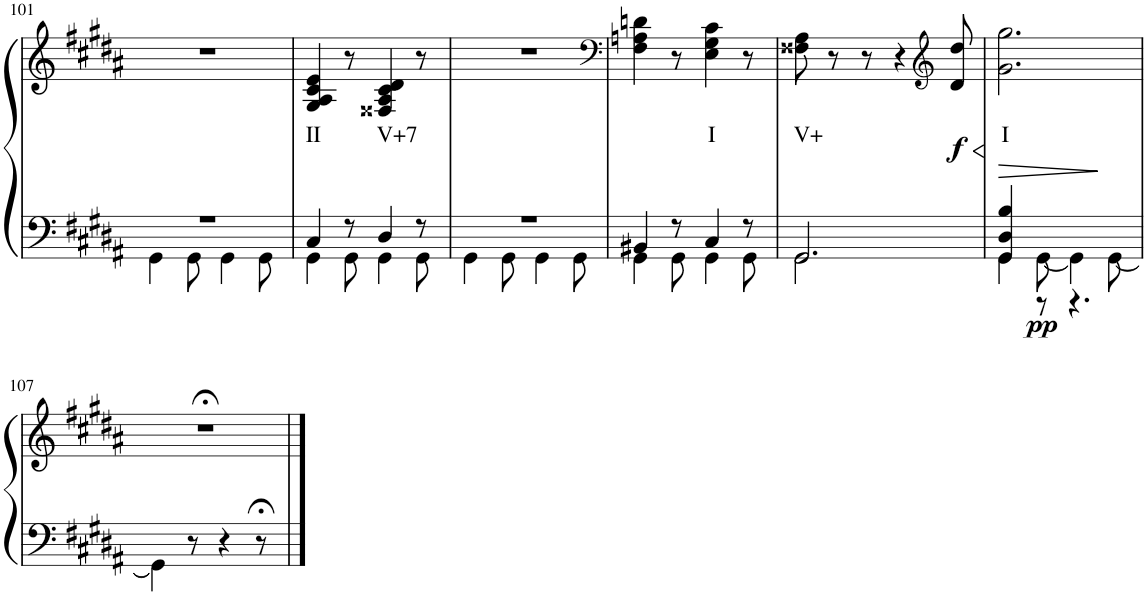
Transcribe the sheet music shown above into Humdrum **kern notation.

**kern	**kern	**text	**dynam
*part1	*part1	*part1	*part1
*staff2	*staff1	*staff1	*staff1/2
*I"Piano	*	*	*
*I'Pno	*	*	*
!!LO:PB:g=z
*clefF4	*clefG2	*	*
*k[f#c#g#d#a#]	*k[f#c#g#d#a#]	*	*
*M6/8	*M6/8	*	*
=101	=101	=101	=101
*^	*	*	*
2.r	4GG#\	2.r	.	.
.	8GG#\	.	.	.
.	4GG#\	.	.	.
.	8GG#\	.	.	.
=102	=102	=102	=102	=102
!	!	!	!LO:LY:b	!
4C#/	4GG#\	4G#/ 4A#/ 4c#/ 4e/	II	.
8r	8GG#\	8r	.	.
!	!	!	!LO:LY:b	!
4D#/	4GG#\	4F##X/ 4A#/ 4c#/ 4d#/	V+7	.
8r	8GG#\	8r	.	.
=103	=103	=103	=103	=103
2.r	4GG#\	2.r	.	.
.	8GG#\	.	.	.
.	4GG#\	.	.	.
.	8GG#\	.	.	.
=104	=104	=104	=104	=104
*	*	*clefF4	*	*
4BB#X/	4GG#\	4F#\ 4An\ 4dn\	.	.
8r	8GG#\	8r	.	.
!	!	!	!LO:LY:b	!
4C#/	4GG#\	4E\ 4G#\ 4c#\	I	.
8r	8GG#\	8r	.	.
=105	=105	=105	=105	=105
!	!	!	!LO:LY:b	!
2.GG#/	2.GG#\	8F##X\ 8A#\	V+	.
.	.	8r	.	.
.	.	8r	.	.
.	.	4r	.	.
*	*	*clefG2	*	*
!	!	!	!	!LO:HP:b
!	!	!	!	!LO:DY:n=1:b
.	.	8d#/ 8dd#/	.	< f
*v	*v	*	*	*
.	.	.	[
=106	=106	=106	=106
*^	*	*	*
!	!	!	!LO:LY:b	!
4GG#\	4GG#/ 4D#/ 4B/	2.g#\ 2.gg#\	I	.
!	!	!	!	!LO:DY:b=2
[8GG#\	8r	.	.	pp
4GG#\]	4.r	.	.	.
[8GG#\	.	.	.	.
*v	*v	*	*	*
!!LO:LB:g=z
=107	=107	=107	=107
4GG#\]	2.r;<	.	.
8r	.	.	.
4r	.	.	.
8r;<	.	.	.
==	==	==	==
*-	*-	*-	*-
